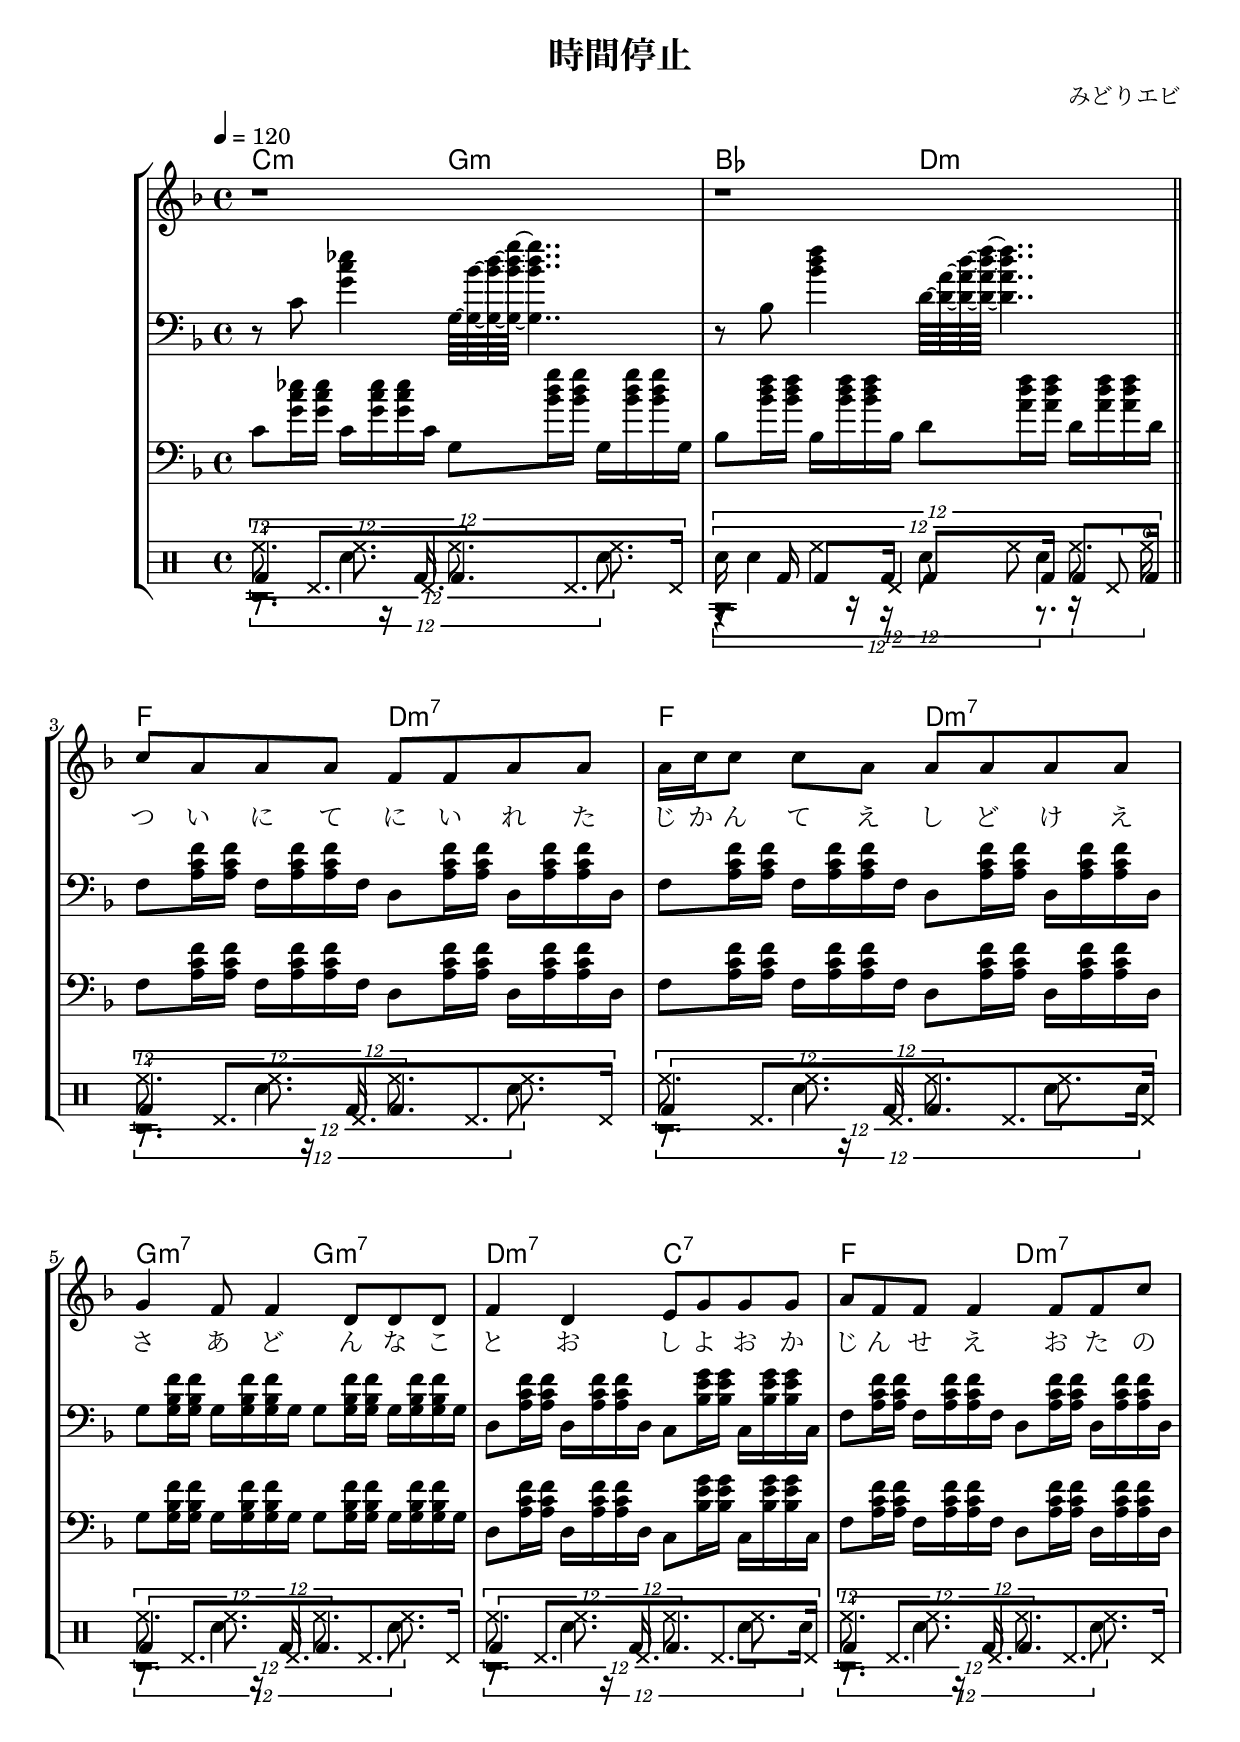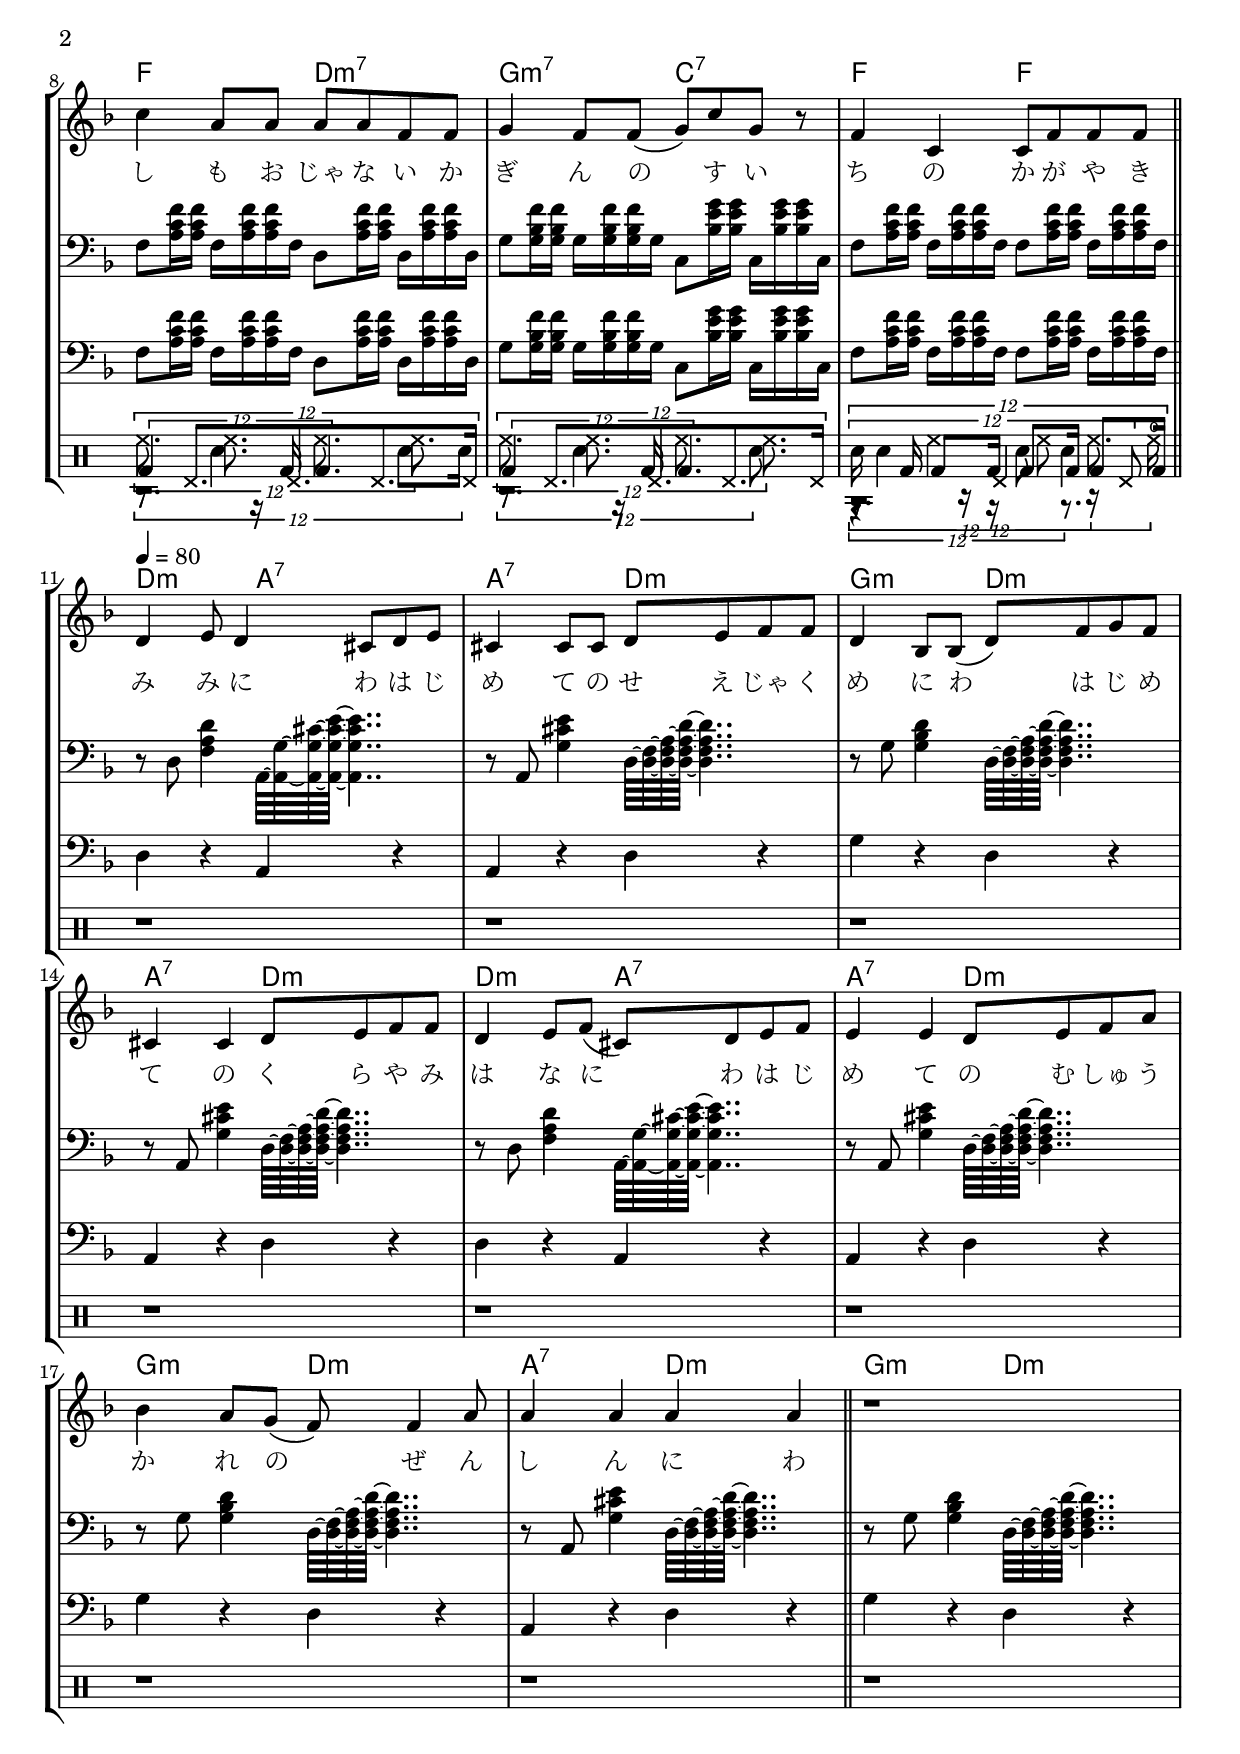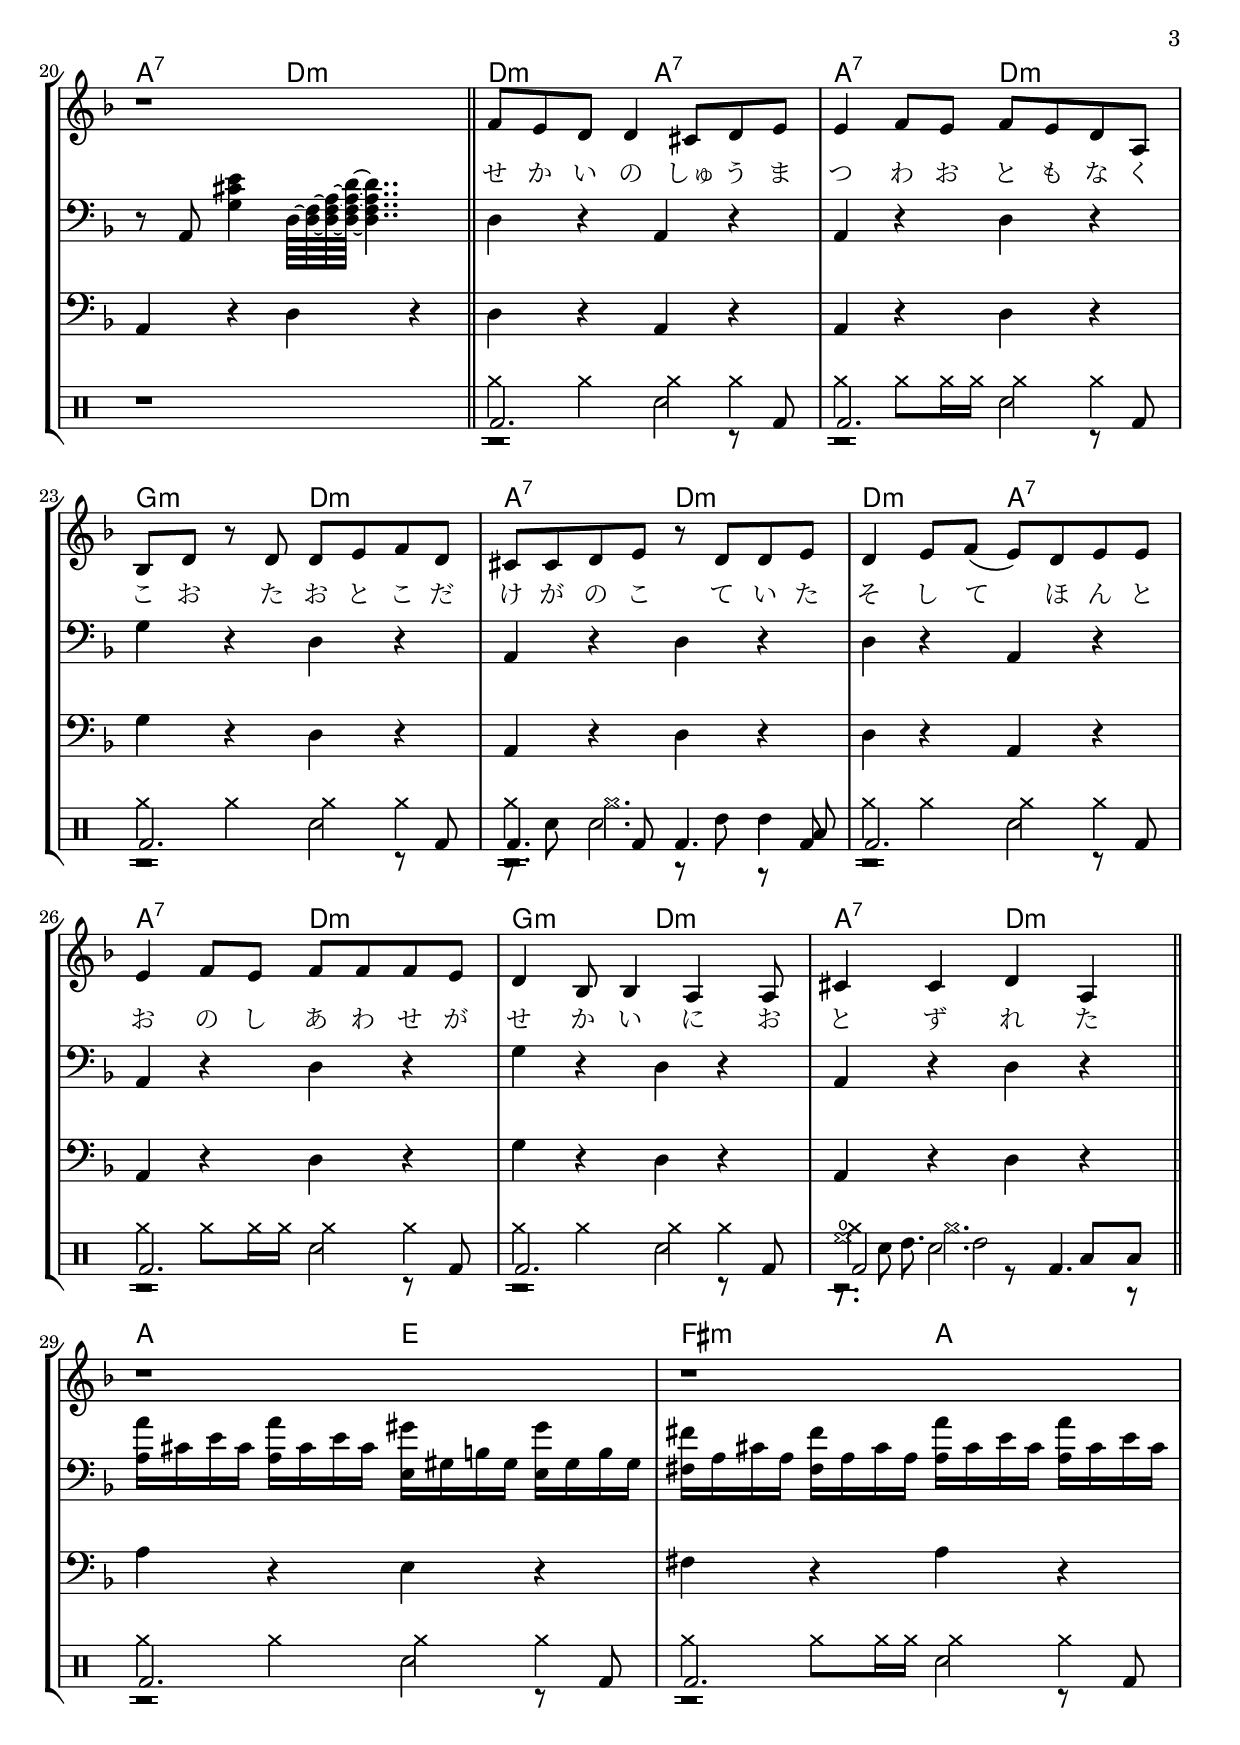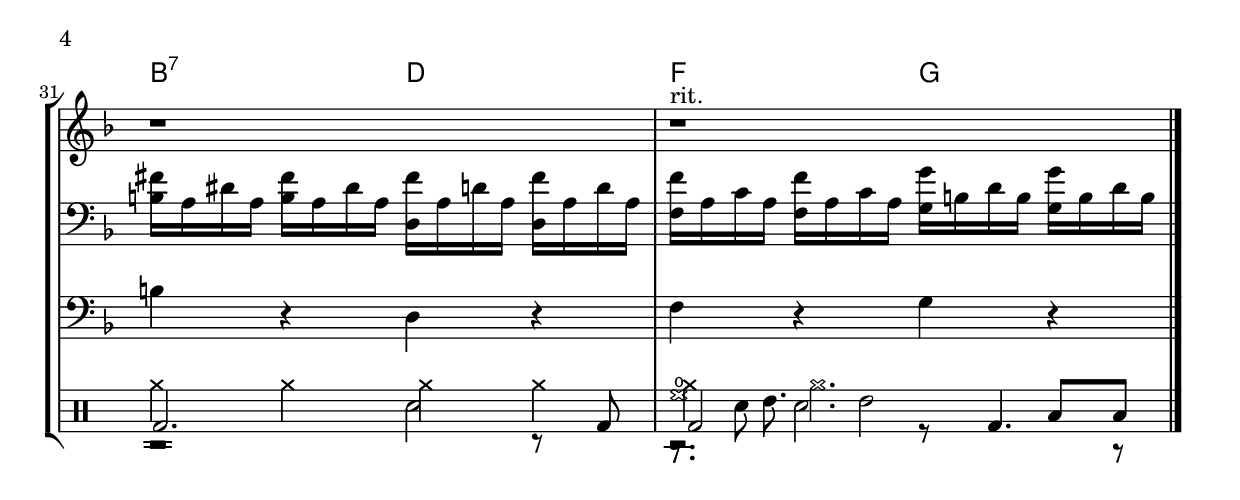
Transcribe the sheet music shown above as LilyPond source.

\version "2.12.1"

\header {
	title = \markup {時間停止}
	composer = \markup \center-column {みどりエビ}
}

harmony = \chordmode {
	c2:m g:m bes d:m 

	f d:min7 f d:min7 g:min7 g:min7 d:min7 c:7 f d:min7 f d:min7 g:min7 c:7 f f 

	d:m a:7 a:7 d:m g:m d:m a:7 d:m d:m a:7 a:7 d:m g:m d:m a:7 d:m 

	g:m d:m a:7 d:m 

	d:m a:7 a:7 d:m g:m d:m a:7 d:m d:m a:7 a:7 d:m g:m d:m a:7 d:m 

	a e fis:m a b:7 d f g 
}

melody = {
	\key f \major
	\tempo 4 = 120
	r1 | r1   
	\set Staff.midiInstrument = #"fss0.35"
	 c''8  a'8  a'8  a'8  f'8  f'8  a'8  a'8 
	a'16  c''16  c''8  c''8  a'8  a'8  a'8  a'8  a'8 
	g'4  f'8  f'4  d'8  d'8  d'8 
	f'4  d'4  e'8  g'8  g'8  g'8 
	a'8  f'8  f'8  f'4  f'8  f'8  c''8 
	c''4  a'8  a'8  a'8  a'8  f'8  f'8 
	g'4  f'8  f'8  (g'8)  c''8  g'8  r8 
	f'4  c'4  c'8  f'8  f'8  f'8
	\set Staff.midiInstrument = #"fss0.35"
		\tempo 4 = 80
 d'4  e'8  d'4  cis'8  d'8  e'8 
	cis'4  cis'8  cis'8  d'8  e'8  f'8  f'8 
	d'4  bes8  bes8  (d'8)  f'8  g'8  f'8 
	cis'4  cis'4  d'8  e'8  f'8  f'8 
	d'4  e'8  f'8  (cis'8)  d'8  e'8  f'8 
	e'4  e'4  d'8  e'8  f'8  a'8 
	bes'4  a'8  g'8  (f'8)  f'4  a'8 
	a'4  a'4  a'4  a'4
	r1 | r1   
	\set Staff.midiInstrument = #"fss0.35"
	 f'8  e'8  d'8  d'4  cis'8  d'8  e'8 
	e'4  f'8  e'8  f'8  e'8  d'8  a8 
	bes8  d'8  r8  d'8  d'8  e'8  f'8  d'8 
	cis'8  cis'8  d'8  e'8  r8  d'8  d'8  e'8 
	d'4  e'8  f'8  (e'8)  d'8  e'8  e'8 
	e'4  f'8  e'8  f'8  f'8  f'8  e'8 
	d'4  bes8  bes4  a4  a8 
	cis'4  cis'4  d'4  a4
	r1 | r1 | r1 | r1^"rit." \bar "|."
}

words = \lyricmode {
	
	つ  い  に  て  に  い  れ  た  じ  か  ん  て  え  し  ど  け  え  さ  あ  ど  ん  な  こ  と  お  し  よ  お  か  じ  ん  せ  え  お  た  の  し  も  お  じゃ  な  い  か  ぎ  ん  の  す  い  ち  の  か  が  や  き  
	み  み  に  わ  は  じ  め  て  の  せ  え  じゃ  く  め  に  わ  は  じ  め  て  の  く  ら  や  み  は  な  に  わ  は  じ  め  て  の  む  しゅ  う  か  れ  の  ぜ  ん  し  ん  に  わ  
	
	せ  か  い  の  しゅ  う  ま  つ  わ  お  と  も  な  く  こ  お  た  お  と  こ  だ  け  が  の  こ  て  い  た  そ  し  て  ほ  ん  と  お  の  し  あ  わ  せ  が  せ  か  い  に  お  と  ず  れ  た  
	
}

tempochange = {
	\tempo 4 = 120
	r1 | r1 \bar "||"
	\tempo 4 = 120
	r1 | r1 | r1 | r1 | r1 | r1 | r1 | r1 \bar "||"
	\tempo 4 = 80
	r1 | r1 | r1 | r1 | r1 | r1 | r1 | r1 \bar "||"
	\tempo 4 = 80
	r1 | r1 \bar "||"
	\tempo 4 = 80
	r1 | r1 | r1 | r1 | r1 | r1 | r1 | r1 \bar "||"
	\tempo 4 = 80
	r1 | r1 | r1 | \tempo 4 = 60 r2 \tempo 4 = 53 r2 \bar "|."
}

mainacc = {
	\clef bass
	\set Staff.midiInstrument = #"Shakuhachi"
	\key f \major
	\tempo 4 = 120
	r8 c'8 <g' c'' es''>4
	g64~ <g~ bes'~> <g~ bes'~ d''~> <g bes' d'' g''>~ <g bes' d'' g''>4..
	r8 bes8 <bes' d'' f''>4
	d'64~ <d'~ a'~> <d'~ a'~ d''~> <d' a' d'' f''>~ <d' a' d'' f''>4..
	\bar "||"

	\set Staff.midiInstrument = #"Flute"
	f8 <a c' f'>16 <a c' f'>16   f16 <a c' f'>16 <a c' f'>16 f16
	d8 <a c' f'>16 <a c' f'>16   d16 <a c' f'>16 <a c' f'>16 d16
	f8 <a c' f'>16 <a c' f'>16   f16 <a c' f'>16 <a c' f'>16 f16
	d8 <a c' f'>16 <a c' f'>16   d16 <a c' f'>16 <a c' f'>16 d16
	g8 <g bes f'>16 <g bes f'>16   g16 <g bes f'>16 <g bes f'>16 g16
	g8 <g bes f'>16 <g bes f'>16   g16 <g bes f'>16 <g bes f'>16 g16
	d8 <a c' f'>16 <a c' f'>16   d16 <a c' f'>16 <a c' f'>16 d16
	c8 <bes e' g'>16 <bes e' g'>16   c16 <bes e' g'>16 <bes e' g'>16 c16
	f8 <a c' f'>16 <a c' f'>16   f16 <a c' f'>16 <a c' f'>16 f16
	d8 <a c' f'>16 <a c' f'>16   d16 <a c' f'>16 <a c' f'>16 d16
	f8 <a c' f'>16 <a c' f'>16   f16 <a c' f'>16 <a c' f'>16 f16
	d8 <a c' f'>16 <a c' f'>16   d16 <a c' f'>16 <a c' f'>16 d16
	g8 <g bes f'>16 <g bes f'>16   g16 <g bes f'>16 <g bes f'>16 g16
	c8 <bes e' g'>16 <bes e' g'>16   c16 <bes e' g'>16 <bes e' g'>16 c16
	f8 <a c' f'>16 <a c' f'>16   f16 <a c' f'>16 <a c' f'>16 f16
	f8 <a c' f'>16 <a c' f'>16   f16 <a c' f'>16 <a c' f'>16 f16
	\bar "||"

	\set Staff.midiInstrument = #"Shakuhachi"
	\tempo 4 = 80
	r8 d8 <f a d'>4
	a,64~ <a,~ g~> <a,~ g~ cis'~> <a, g cis' e'>~ <a, g cis' e'>4..
	r8 a,8 <g cis' e'>4
	d64~ <d~ f~> <d~ f~ a~> <d f a d'>~ <d f a d'>4..
	r8 g8 <g bes d'>4
	d64~ <d~ f~> <d~ f~ a~> <d f a d'>~ <d f a d'>4..
	r8 a,8 <g cis' e'>4
	d64~ <d~ f~> <d~ f~ a~> <d f a d'>~ <d f a d'>4..
	r8 d8 <f a d'>4
	a,64~ <a,~ g~> <a,~ g~ cis'~> <a, g cis' e'>~ <a, g cis' e'>4..
	r8 a,8 <g cis' e'>4
	d64~ <d~ f~> <d~ f~ a~> <d f a d'>~ <d f a d'>4..
	r8 g8 <g bes d'>4
	d64~ <d~ f~> <d~ f~ a~> <d f a d'>~ <d f a d'>4..
	r8 a,8 <g cis' e'>4
	d64~ <d~ f~> <d~ f~ a~> <d f a d'>~ <d f a d'>4..
	\bar "||"

	\set Staff.midiInstrument = #"Shakuhachi"
	r8 g8 <g bes d'>4
	d64~ <d~ f~> <d~ f~ a~> <d f a d'>~ <d f a d'>4..
	r8 a,8 <g cis' e'>4
	d64~ <d~ f~> <d~ f~ a~> <d f a d'>~ <d f a d'>4..
	\bar "||"

	\set Staff.midiInstrument = #"Shakuhachi"
	d4 r4
	a,4 r4
	a,4 r4
	d4 r4
	g4 r4
	d4 r4
	a,4 r4
	d4 r4
	d4 r4
	a,4 r4
	a,4 r4
	d4 r4
	g4 r4
	d4 r4
	a,4 r4
	d4 r4
	\bar "||"

	\set Staff.midiInstrument = #"Shakuhachi"
	<a a'>16 cis' e' cis' <a a'> cis' e' cis'
	<e gis'>16 gis b gis <e gis'> gis b gis
	<fis fis'>16 a cis' a <fis fis'> a cis' a
	<a a'>16 cis' e' cis' <a a'> cis' e' cis'
	<b fis'>16 a dis' a <b fis'> a dis' a
	<d fis'>16 a d' a <d fis'> a d' a
	<f f'>16 a c' a <f f'> a c' a
	<g g'>16 b d' b <g g'> b d' b
	\bar "|."
}

subacc = {
	\clef bass
	\set Staff.midiInstrument = #"Trombone"
	\key f \major
	\tempo 4 = 120
	c'8 <g' c'' es''>16 <g' c'' es''>16   c'16 <g' c'' es''>16 <g' c'' es''>16 c'16
	g8 <bes' d'' g''>16 <bes' d'' g''>16   g16 <bes' d'' g''>16 <bes' d'' g''>16 g16
	bes8 <bes' d'' f''>16 <bes' d'' f''>16   bes16 <bes' d'' f''>16 <bes' d'' f''>16 bes16
	d'8 <a' d'' f''>16 <a' d'' f''>16   d'16 <a' d'' f''>16 <a' d'' f''>16 d'16
	\bar "||"

	\set Staff.midiInstrument = #"Trombone"
	f8 <a c' f'>16 <a c' f'>16   f16 <a c' f'>16 <a c' f'>16 f16
	d8 <a c' f'>16 <a c' f'>16   d16 <a c' f'>16 <a c' f'>16 d16
	f8 <a c' f'>16 <a c' f'>16   f16 <a c' f'>16 <a c' f'>16 f16
	d8 <a c' f'>16 <a c' f'>16   d16 <a c' f'>16 <a c' f'>16 d16
	g8 <g bes f'>16 <g bes f'>16   g16 <g bes f'>16 <g bes f'>16 g16
	g8 <g bes f'>16 <g bes f'>16   g16 <g bes f'>16 <g bes f'>16 g16
	d8 <a c' f'>16 <a c' f'>16   d16 <a c' f'>16 <a c' f'>16 d16
	c8 <bes e' g'>16 <bes e' g'>16   c16 <bes e' g'>16 <bes e' g'>16 c16
	f8 <a c' f'>16 <a c' f'>16   f16 <a c' f'>16 <a c' f'>16 f16
	d8 <a c' f'>16 <a c' f'>16   d16 <a c' f'>16 <a c' f'>16 d16
	f8 <a c' f'>16 <a c' f'>16   f16 <a c' f'>16 <a c' f'>16 f16
	d8 <a c' f'>16 <a c' f'>16   d16 <a c' f'>16 <a c' f'>16 d16
	g8 <g bes f'>16 <g bes f'>16   g16 <g bes f'>16 <g bes f'>16 g16
	c8 <bes e' g'>16 <bes e' g'>16   c16 <bes e' g'>16 <bes e' g'>16 c16
	f8 <a c' f'>16 <a c' f'>16   f16 <a c' f'>16 <a c' f'>16 f16
	f8 <a c' f'>16 <a c' f'>16   f16 <a c' f'>16 <a c' f'>16 f16
	\bar "||"

	\set Staff.midiInstrument = #"Voice Oohs"
	\tempo 4 = 80
	d4 r4
	a,4 r4
	a,4 r4
	d4 r4
	g4 r4
	d4 r4
	a,4 r4
	d4 r4
	d4 r4
	a,4 r4
	a,4 r4
	d4 r4
	g4 r4
	d4 r4
	a,4 r4
	d4 r4
	\bar "||"

	\set Staff.midiInstrument = #"Voice Oohs"
	g4 r4
	d4 r4
	a,4 r4
	d4 r4
	\bar "||"

	\set Staff.midiInstrument = #"Voice Oohs"
	d4 r4
	a,4 r4
	a,4 r4
	d4 r4
	g4 r4
	d4 r4
	a,4 r4
	d4 r4
	d4 r4
	a,4 r4
	a,4 r4
	d4 r4
	g4 r4
	d4 r4
	a,4 r4
	d4 r4
	\bar "||"

	\set Staff.midiInstrument = #"Voice Oohs"
	a4 r4
	e4 r4
	fis4 r4
	a4 r4
	b4 r4
	d4 r4
	f4 r4
	g4 r4
	\bar "|."
}

percA = {
	\drummode {
	\times 16/12{ hh8. hh8. hh8. hh8. } |\times 16/12{ r8. hh4 hh8 hh8. } \bar "||"
	\times 16/12{ hh8. hh8. hh8. hh8. } |\times 16/12{ hh8. hh8. hh8. hh8. } |\times 16/12{ hh8. hh8. hh8. hh8. } |\times 16/12{ hh8. hh8. hh8. hh8. } |\times 16/12{ hh8. hh8. hh8. hh8. } |\times 16/12{ hh8. hh8. hh8. hh8. } |\times 16/12{ hh8. hh8. hh8. hh8. } |\times 16/12{ r8. hh4 hh8 hh8. } \bar "||"
	r1 |r1 |r1 |r1 |r1 |r1 |r1 |r1 \bar "||"
	r1 |r1 \bar "||"
	cymr4 cymr4 cymr4 cymr4  |cymr4 cymr8 cymr16 cymr16 cymr4 cymr4  |cymr4 cymr4 cymr4 cymr4  |cymr4 cymr2.  |cymr4 cymr4 cymr4 cymr4  |cymr4 cymr8 cymr16 cymr16 cymr4 cymr4  |cymr4 cymr4 cymr4 cymr4  |cymr4 cymr2.  \bar "||"
	cymr4 cymr4 cymr4 cymr4  |cymr4 cymr8 cymr16 cymr16 cymr4 cymr4  |cymr4 cymr4 cymr4 cymr4  |cymr4 cymr2.  \bar "|."
	}
}

percB = {
	\drummode {
	\times 16/12{ r8. sn4. sn8. } |\times 16/12{ sn16 sn4 r16 sn8 sn4 } \bar "||"
	\times 16/12{ r8. sn4. sn8. } |\times 16/12{ r8. sn4. sn8 sn16 } |\times 16/12{ r8. sn4. sn8. } |\times 16/12{ r8. sn4. sn8 sn16 } |\times 16/12{ r8. sn4. sn8. } |\times 16/12{ r8. sn4. sn8 sn16 } |\times 16/12{ r8. sn4. sn8. } |\times 16/12{ sn16 sn4 r16 sn8 sn4 } \bar "||"
	r1 |r1 |r1 |r1 |r1 |r1 |r1 |r1 \bar "||"
	r1 |r1 \bar "||"
	r2 sn2  |r2 sn2  |r2 sn2  |r8 sn8 sn2.  |r2 sn2  |r2 sn2  |r2 sn2  |r8 sn8 sn2.  \bar "||"
	r2 sn2  |r2 sn2  |r2 sn2  |r8 sn8 sn2.  \bar "|."
	}
}

percC = {
	\drummode {
	\times 16/12{ bd4 r16 bd16 bd4. } |\times 16/12{ r8 bd16 bd8 bd16 bd8 bd16 bd8 bd16 } \bar "||"
	\times 16/12{ bd4 r16 bd16 bd4. } |\times 16/12{ bd4 r16 bd16 bd4. } |\times 16/12{ bd4 r16 bd16 bd4. } |\times 16/12{ bd4 r16 bd16 bd4. } |\times 16/12{ bd4 r16 bd16 bd4. } |\times 16/12{ bd4 r16 bd16 bd4. } |\times 16/12{ bd4 r16 bd16 bd4. } |\times 16/12{ r8 bd16 bd8 bd16 bd8 bd16 bd8 bd16 } \bar "||"
	r1 |r1 |r1 |r1 |r1 |r1 |r1 |r1 \bar "||"
	r1 |r1 \bar "||"
	bd2. r8 bd8  |bd2. r8 bd8  |bd2. r8 bd8  |bd4. bd8 bd4. bd8  |bd2. r8 bd8  |bd2. r8 bd8  |bd2. r8 bd8  |bd2 r8 bd4.  \bar "||"
	bd2. r8 bd8  |bd2. r8 bd8  |bd2. r8 bd8  |bd2 r8 bd4.  \bar "|."
	}
}

percD = {
	\drummode {
	\times 16/12{ r8 hhp8. hhp8. hhp8. hhp16 } |\times 16/12{ r4 r16 hhp4 r16 hhp8 } \bar "||"
	\times 16/12{ r8 hhp8. hhp8. hhp8. hhp16 } |\times 16/12{ r8 hhp8. hhp8. hhp8. hhp16 } |\times 16/12{ r8 hhp8. hhp8. hhp8. hhp16 } |\times 16/12{ r8 hhp8. hhp8. hhp8. hhp16 } |\times 16/12{ r8 hhp8. hhp8. hhp8. hhp16 } |\times 16/12{ r8 hhp8. hhp8. hhp8. hhp16 } |\times 16/12{ r8 hhp8. hhp8. hhp8. hhp16 } |\times 16/12{ r4 r16 hhp4 r16 hhp8 } \bar "||"
	r1 |r1 |r1 |r1 |r1 |r1 |r1 |r1 \bar "||"
	r1 |r1 \bar "||"
	r1 |r1 |r1 |r2 r8 tommh8 tommh4  |r1 |r1 |r1 |r8. tommh8. tommh2 r8  \bar "||"
	r1 |r1 |r1 |r8. tommh8. tommh2 r8  \bar "|."
	}
}

percE = {
	\drummode {
	\times 16/12{ r2. } |\times 16/12{ r2 r8. hho16 } \bar "||"
	\times 16/12{ r2. } |r1 |r1 |r1 |\times 16/12{ r2. } |r1 |r1 |\times 16/12{ r2 r8. hho16 } \bar "||"
	r1 |r1 |r1 |r1 |r1 |r1 |r1 |r1 \bar "||"
	r1 |r1 \bar "||"
	r1 |r1 |r1 |r2. r8 toml8  |r1 |r1 |r1 |r2. toml8 toml8  \bar "||"
	r1 |r1 |r1 |r2. toml8 toml8  \bar "|."
	}
}

percF = {
	\drummode {
	r1 | r1 \bar "||"
	r1 | r1 | r1 | r1 | r1 | r1 | r1 | r1 \bar "||"
	r1 | r1 | r1 | r1 | r1 | r1 | r1 | r1 \bar "||"
	r1 | r1 \bar "||"
	r1 |r1 |r1 |r1 |r1 |r1 |r1 |hho1  \bar "||"
	r1 |r1 |r1 |hho1  \bar "|."
	}
}

\score {
	<<
		\new StaffGroup <<
			\new ChordNames {\harmony}
			\new Voice = "melody" {\melody}
			\new Lyrics \lyricsto "melody" \words
			\new Staff = "mainacc" {\mainacc}
			\new Staff = "subacc" {\subacc}
			\new DrumStaff <<
				\new DrumVoice {\percA}
				\new DrumVoice {\percB}
				\new DrumVoice {\percC}
				\new DrumVoice {\percD}
				\new DrumVoice {\percE}
				\new DrumVoice {\percF}
			>>
		>>
	>>
	\layout { }
}
